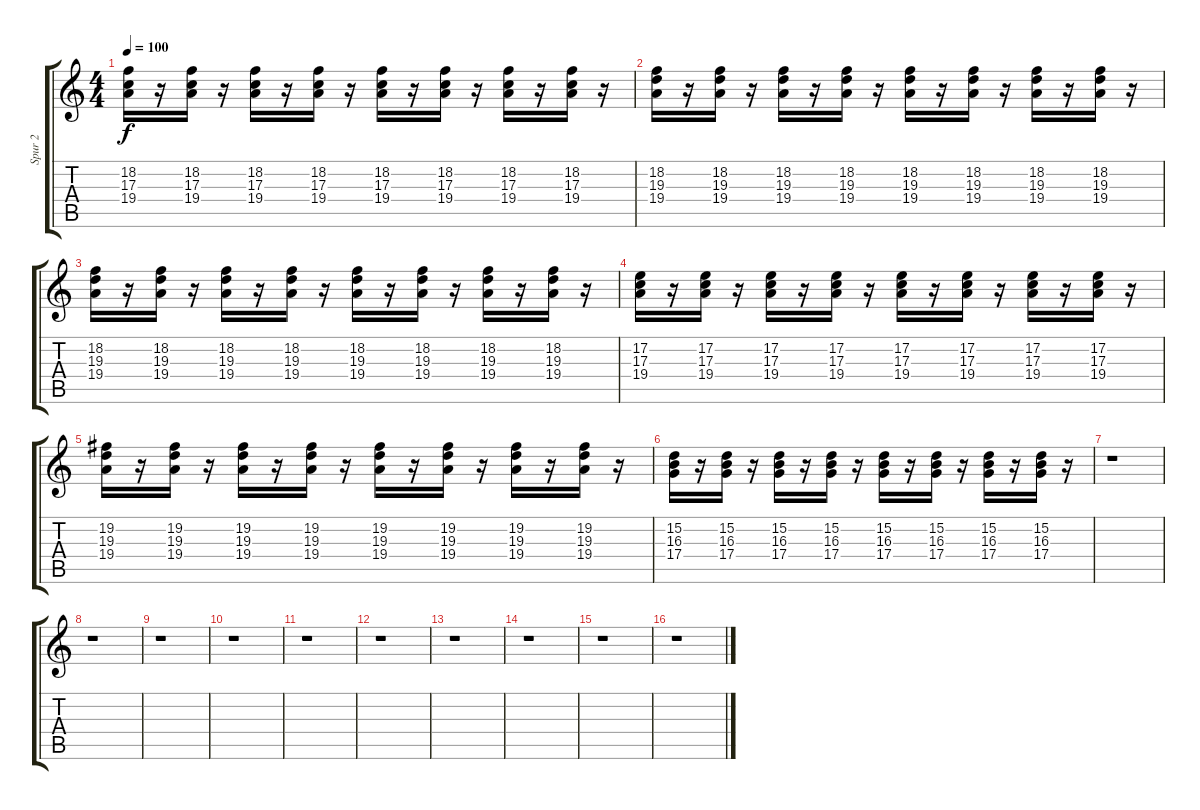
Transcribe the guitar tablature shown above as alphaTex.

\track ("Spur 2" "Spur 2") {instrument fiddle}
\staff {score tabs}
\tuning (E4 B3 G3 D3 A2 E2) {hide}
\ts (4 4)
\tempo 100
\clef g2
\ks c
(18.2 17.3 19.4).16{dy f} r.16 (18.2 17.3 19.4).16 r.16 (18.2 17.3 19.4).16 r.16 (18.2 17.3 19.4).16 r.16 (18.2 17.3 19.4).16 r.16 (18.2 17.3 19.4).16 r.16 (18.2 17.3 19.4).16 r.16 (18.2 17.3 19.4).16 r.16 |
(18.2 19.3 19.4).16 r.16 (18.2 19.3 19.4).16 r.16 (18.2 19.3 19.4).16 r.16 (18.2 19.3 19.4).16 r.16 (18.2 19.3 19.4).16 r.16 (18.2 19.3 19.4).16 r.16 (18.2 19.3 19.4).16 r.16 (18.2 19.3 19.4).16 r.16 |
(18.2 19.3 19.4).16 r.16 (18.2 19.3 19.4).16 r.16 (18.2 19.3 19.4).16 r.16 (18.2 19.3 19.4).16 r.16 (18.2 19.3 19.4).16 r.16 (18.2 19.3 19.4).16 r.16 (18.2 19.3 19.4).16 r.16 (18.2 19.3 19.4).16 r.16 |
(17.2 17.3 19.4).16 r.16 (17.2 17.3 19.4).16 r.16 (17.2 17.3 19.4).16 r.16 (17.2 17.3 19.4).16 r.16 (17.2 17.3 19.4).16 r.16 (17.2 17.3 19.4).16 r.16 (17.2 17.3 19.4).16 r.16 (17.2 17.3 19.4).16 r.16 |
(19.2 19.3 19.4).16 r.16 (19.2 19.3 19.4).16 r.16 (19.2 19.3 19.4).16 r.16 (19.2 19.3 19.4).16 r.16 (19.2 19.3 19.4).16 r.16 (19.2 19.3 19.4).16 r.16 (19.2 19.3 19.4).16 r.16 (19.2 19.3 19.4).16 r.16 |
(15.2 16.3 17.4).16 r.16 (15.2 16.3 17.4).16 r.16 (15.2 16.3 17.4).16 r.16 (15.2 16.3 17.4).16 r.16 (15.2 16.3 17.4).16 r.16 (15.2 16.3 17.4).16 r.16 (15.2 16.3 17.4).16 r.16 (15.2 16.3 17.4).16 r.16 |
r.1 |
r.1 |
r.1 |
r.1 |
r.1 |
r.1 |
r.1 |
r.1 |
r.1 |
r.1
